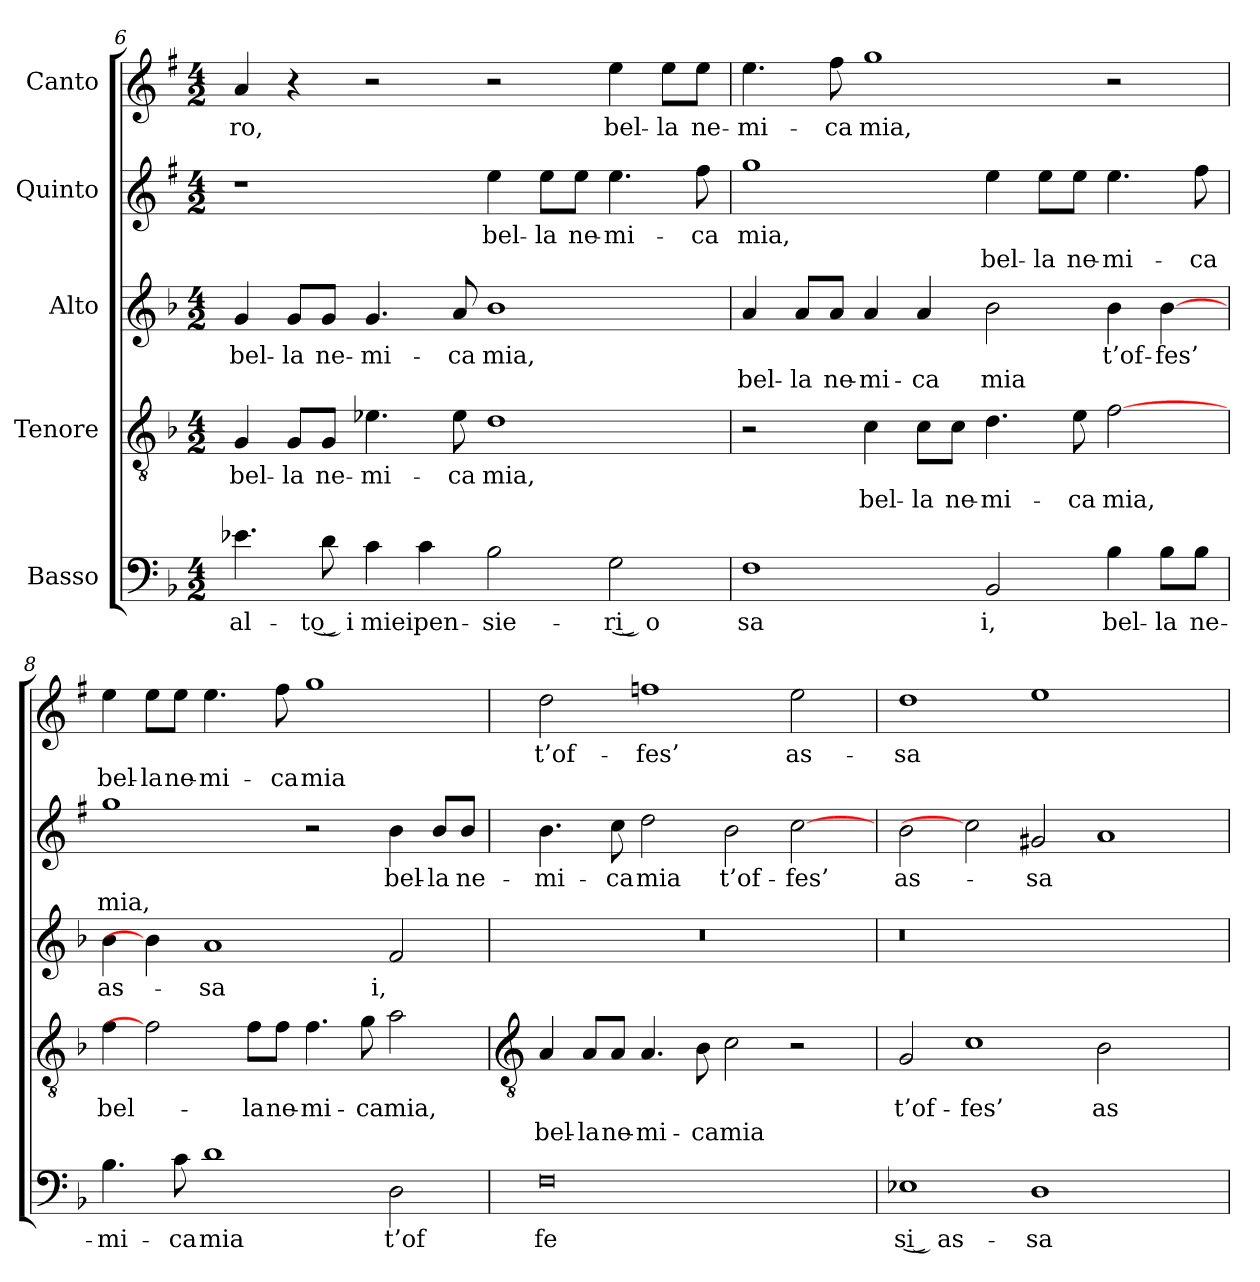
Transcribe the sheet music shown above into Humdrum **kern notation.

**kern	**text	**kern	**text	**text	**kern	**text	**text	**kern	**text	**text	**kern	**text	**text
*part5	*part5	*part4	*part4	*part4	*part3	*part3	*part3	*part2	*part2	*part2	*part1	*part1	*part1
*staff5	*staff5	*staff4	*staff4	*staff4	*staff3	*staff3	*staff3	*staff2	*staff2	*staff2	*staff1	*staff1	*staff1
*I"Basso	*	*I"Tenore	*	*	*I"Alto	*	*	*I"Quinto	*	*	*I"Canto	*	*
!!LO:LB:g=z
*clefF4	*	*clefGv2	*	*	*clefG2	*	*	*clefG2	*	*	*clefG2	*	*
*	*	*	*	*	*	*	*	*ITrd1c2	*	*	*ITrd1c2	*	*
*k[b-]	*	*k[b-]	*	*	*k[b-]	*	*	*k[b-]	*	*	*k[b-]	*	*
*F:	*	*F:	*	*	*F:	*	*	*F:	*	*	*F:	*	*
*M4/2	*	*M4/2	*	*	*M4/2	*	*	*M4/2	*	*	*M4/2	*	*
=6	=6	=6	=6	=6	=6	=6	=6	=6	=6	=6	=6	=6	=6
!	!LO:LY:b	!	!LO:LY:b	!	!	!LO:LY:b	!	!	!	!	!	!LO:LY:b	!
4.e-X	al-	4G	bel-	.	4g	bel-	.	1r	.	.	4g	ro,	.
!	!	!	!LO:LY:b	!	!	!LO:LY:b	!	!	!	!	!	!	!
.	.	8G/L	-la	.	8g/L	-la	.	.	.	.	4r	.	.
!	!LO:LY:b	!	!LO:LY:b	!	!	!LO:LY:b	!	!	!	!	!	!	!
8d	-to͜ i	8G/J	ne-	.	8g/J	ne-	.	.	.	.	.	.	.
!	!LO:LY:b	!	!LO:LY:b	!	!	!LO:LY:b	!	!	!	!	!	!	!
4c	miei	4.e-X	-mi-	.	4.g	-mi-	.	.	.	.	2r	.	.
!	!LO:LY:b	!	!	!	!	!	!	!	!	!	!	!	!
4c	pen-	.	.	.	.	.	.	.	.	.	.	.	.
!	!	!	!LO:LY:b	!	!	!LO:LY:b	!	!	!	!	!	!	!
.	.	8e-	-ca	.	8a	-ca	.	.	.	.	.	.	.
!	!LO:LY:b	!	!LO:LY:b	!	!	!LO:LY:b	!	!	!LO:LY:b	!	!	!	!
2B-	-sie-	1d	mia,	.	1b-	mia,	.	4dd	bel-	.	2r	.	.
!	!	!	!	!	!	!	!	!	!LO:LY:b	!	!	!	!
.	.	.	.	.	.	.	.	8dd\L	-la	.	.	.	.
!	!	!	!	!	!	!	!	!	!LO:LY:b	!	!	!	!
.	.	.	.	.	.	.	.	8dd\J	ne-	.	.	.	.
!	!LO:LY:b	!	!	!	!	!	!	!	!LO:LY:b	!	!	!LO:LY:b	!
2G	-ri͜ o	.	.	.	.	.	.	4.dd	-mi-	.	4dd	bel-	.
!	!	!	!	!	!	!	!	!	!	!	!	!LO:LY:b	!
.	.	.	.	.	.	.	.	.	.	.	8dd\L	-la	.
!	!	!	!	!	!	!	!	!	!LO:LY:b	!	!	!LO:LY:b	!
.	.	.	.	.	.	.	.	8ee	-ca	.	8dd\J	ne-	.
=7	=7	=7	=7	=7	=7	=7	=7	=7	=7	=7	=7	=7	=7
!	!LO:LY:b	!	!	!	!	!	!LO:LY:b	!	!LO:LY:b	!	!	!LO:LY:b	!
1F	sa	2r	.	.	4a	.	bel-	1ff	mia,	.	4.dd	-mi-	.
!	!	!	!	!	!	!	!LO:LY:b	!	!	!	!	!	!
.	.	.	.	.	8a/L	.	-la	.	.	.	.	.	.
!	!	!	!	!	!	!	!LO:LY:b	!	!	!	!	!LO:LY:b	!
.	.	.	.	.	8a/J	.	ne-	.	.	.	8ee	-ca	.
!	!	!	!	!LO:LY:b	!	!	!LO:LY:b	!	!	!	!	!LO:LY:b	!
.	.	4c	.	bel-	4a	.	-mi-	.	.	.	1ff	mia,	.
!	!	!	!	!LO:LY:b	!	!	!LO:LY:b	!	!	!	!	!	!
.	.	8c\L	.	-la	4a	.	-ca	.	.	.	.	.	.
!	!	!	!	!LO:LY:b	!	!	!	!	!	!	!	!	!
.	.	8c\J	.	ne-	.	.	.	.	.	.	.	.	.
!	!LO:LY:b	!	!	!LO:LY:b	!	!	!LO:LY:b	!	!	!LO:LY:b	!	!	!
2BB-	i,	4.d	.	-mi-	2b-	.	mia	4dd	.	bel-	.	.	.
!	!	!	!	!	!	!	!	!	!	!LO:LY:b	!	!	!
.	.	.	.	.	.	.	.	8dd\L	.	-la	.	.	.
!	!	!	!	!LO:LY:b	!	!	!	!	!	!LO:LY:b	!	!	!
.	.	8e	.	-ca	.	.	.	8dd\J	.	ne-	.	.	.
!	!LO:LY:b	!	!	!LO:LY:b	!	!LO:LY:b	!	!	!	!LO:LY:b	!	!	!
4B-	bel-	[2f	.	mia,	4b-	t’of-	.	4.dd	.	-mi-	2r	.	.
!	!LO:LY:b	!	!	!	!	!LO:LY:b	!	!	!	!	!	!	!
8B-\L	-la	.	.	.	[4b-	-fes’	.	.	.	.	.	.	.
!	!LO:LY:b	!	!	!	!	!	!	!	!	!LO:LY:b	!	!	!
8B-\J	ne-	.	.	.	.	.	.	8ee	.	-ca	.	.	.
=8	=8	=8	=8	=8	=8	=8	=8	=8	=8	=8	=8	=8	=8
!	!LO:LY:b	!	!LO:LY:b	!	!	!LO:LY:b	!	!	!	!LO:LY:b	!	!	!LO:LY:b
4.B-	-mi-	4f	bel-	.	4b-	as-	.	1ff	.	mia,	4dd	.	bel-
!	!	!	!	!	!	!	!	!	!	!	!	!	!LO:LY:b
.	.	2f]	.	.	4b-]	.	.	.	.	.	8dd\L	.	-la
!	!LO:LY:b	!	!	!	!	!	!	!	!	!	!	!	!LO:LY:b
8c	-ca	.	.	.	.	.	.	.	.	.	8dd\J	.	ne-
!	!LO:LY:b	!	!	!	!	!LO:LY:b	!	!	!	!	!	!	!LO:LY:b
1d	mia	.	.	.	1a	-sa	.	.	.	.	4.dd	.	-mi-
!	!	!	!LO:LY:b	!	!	!	!	!	!	!	!	!	!
.	.	8f\L	-la	.	.	.	.	.	.	.	.	.	.
!	!	!	!LO:LY:b	!	!	!	!	!	!	!	!	!	!LO:LY:b
.	.	8f\J	ne-	.	.	.	.	.	.	.	8ee	.	-ca
!	!	!	!LO:LY:b	!	!	!	!	!	!	!	!	!	!LO:LY:b
.	.	4.f	-mi-	.	.	.	.	2r	.	.	1ff	.	mia
!	!	!	!LO:LY:b	!	!	!	!	!	!	!	!	!	!
.	.	8g	-ca	.	.	.	.	.	.	.	.	.	.
!	!LO:LY:b	!	!LO:LY:b	!	!	!LO:LY:b	!	!	!LO:LY:b	!	!	!	!
2D	t’of	2a	mia,	.	2f	i,	.	4a	bel-	.	.	.	.
!	!	!	!	!	!	!	!	!	!LO:LY:b	!	!	!	!
.	.	.	.	.	.	.	.	8a/L	-la	.	.	.	.
!	!	!	!	!	!	!	!	!	!LO:LY:b	!	!	!	!
.	.	.	.	.	.	.	.	8a/J	ne-	.	.	.	.
!!LO:LB:g=z
=9	=9	=9	=9	=9	=9	=9	=9	=9	=9	=9	=9	=9	=9
*	*	*clefGv2	*	*	*	*	*	*	*	*	*	*	*
!	!LO:LY:b	!	!	!LO:LY:b	!	!	!	!	!LO:LY:b	!	!	!LO:LY:b	!
0F	fe	4A	.	bel-	0r	.	.	4.a	-mi-	.	2cc	t’of-	.
!	!	!	!	!LO:LY:b	!	!	!	!	!	!	!	!	!
.	.	8A/L	.	-la	.	.	.	.	.	.	.	.	.
!	!	!	!	!LO:LY:b	!	!	!	!	!LO:LY:b	!	!	!	!
.	.	8A/J	.	ne-	.	.	.	8b-	-ca	.	.	.	.
!	!	!	!	!LO:LY:b	!	!	!	!	!LO:LY:b	!	!	!LO:LY:b	!
.	.	4.A	.	-mi-	.	.	.	2cc	mia	.	1ee-X	-fes’	.
!	!	!	!	!LO:LY:b	!	!	!	!	!	!	!	!	!
.	.	8B-	.	-ca	.	.	.	.	.	.	.	.	.
!	!	!	!	!LO:LY:b	!	!	!	!	!LO:LY:b	!	!	!	!
.	.	2c	.	mia	.	.	.	2a	t’of-	.	.	.	.
!	!	!	!	!	!	!	!	!	!LO:LY:b	!	!	!LO:LY:b	!
.	.	2r	.	.	.	.	.	[2b-	-fes’	.	2dd	as-	.
=10	=10	=10	=10	=10	=10	=10	=10	=10	=10	=10	=10	=10	=10
!	!LO:LY:b	!	!LO:LY:b	!	!	!	!	!	!LO:LY:b	!	!	!LO:LY:b	!
1E-X	si͜ as-	2G	t’of-	.	0r	.	.	2a	as-	.	1cc	-sa	.
!	!	!	!LO:LY:b	!	!	!	!	!	!	!	!	!	!
.	.	1c	-fes’	.	.	.	.	2b-]	.	.	.	.	.
!	!LO:LY:b	!	!	!	!	!	!	!	!LO:LY:b	!	!	!	!
1D	-sa-	.	.	.	.	.	.	2f#X	-sa	.	1dd	.	.
!	!	!	!LO:LY:b	!	!	!	!	!	!	!	!	!	!
.	.	2B-	as-	.	.	.	.	1g	.	.	.	.	.
2ryy	.	2ryy	.	.	2ryy	.	.	.	.	.	2ryy	.	.
=	=	=	=	=	=	=	=	=	=	=	=	=	=
*-	*-	*-	*-	*-	*-	*-	*-	*-	*-	*-	*-	*-	*-
